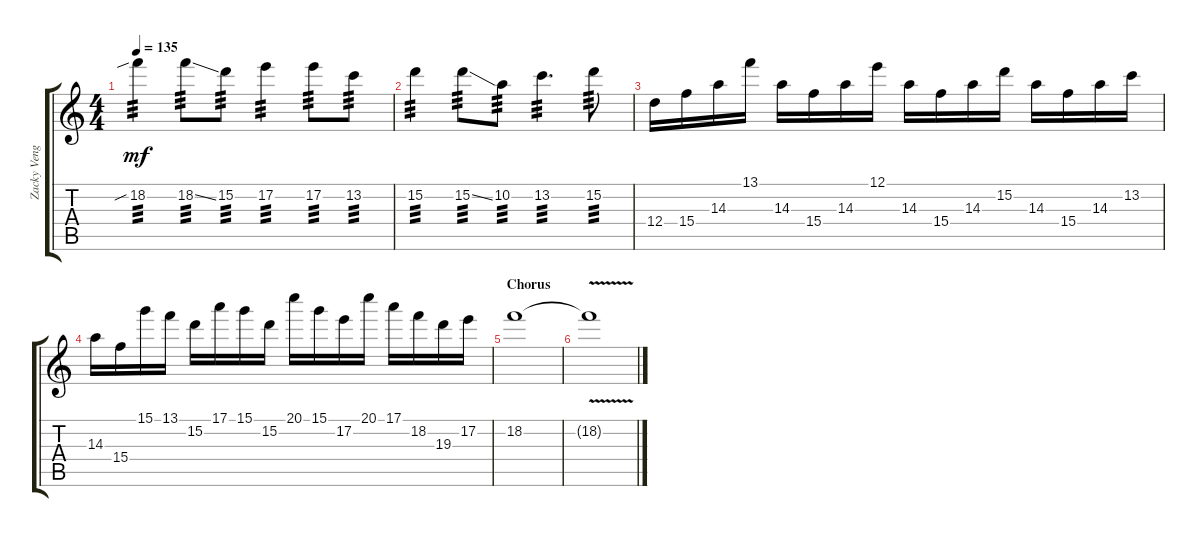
\track ("Zacky Vengeance (Lead again)" "Zacky Veng") {instrument distortionguitar}
\staff {score tabs}
\tuning (E4 B3 G3 D3 A2 E2) {hide}
\ts (4 4)
\tempo 135
\clef g2
\ks c
18.2{sib}.4{tp 3 dy mf} 18.2{ss}.8{tp 3} 15.2.8{tp 3} 17.2.4{tp 3} 17.2.8{tp 3} 13.2.8{tp 3} |
15.2.4{tp 3} 15.2{ss}.8{tp 3} 10.2.8{tp 3} 13.2.4{d tp 3} 15.2.8{tp 3} |
12.4.16 15.4.16 14.3.16 13.1.16 14.3.16 15.4.16 14.3.16 12.1.16 14.3.16 15.4.16 14.3.16 15.2.16 14.3.16 15.4.16 14.3.16 13.2.16 |
14.3.16 15.4.16 15.1.16 13.1.16 15.2.16 17.1.16 15.1.16 15.2.16 20.1.16 15.1.16 17.2.16 20.1.16 17.1.16 18.2.16 19.3.16 17.2.16 |
\section ("" "Chorus")
18.2.1 |
18.2{v t}.1
